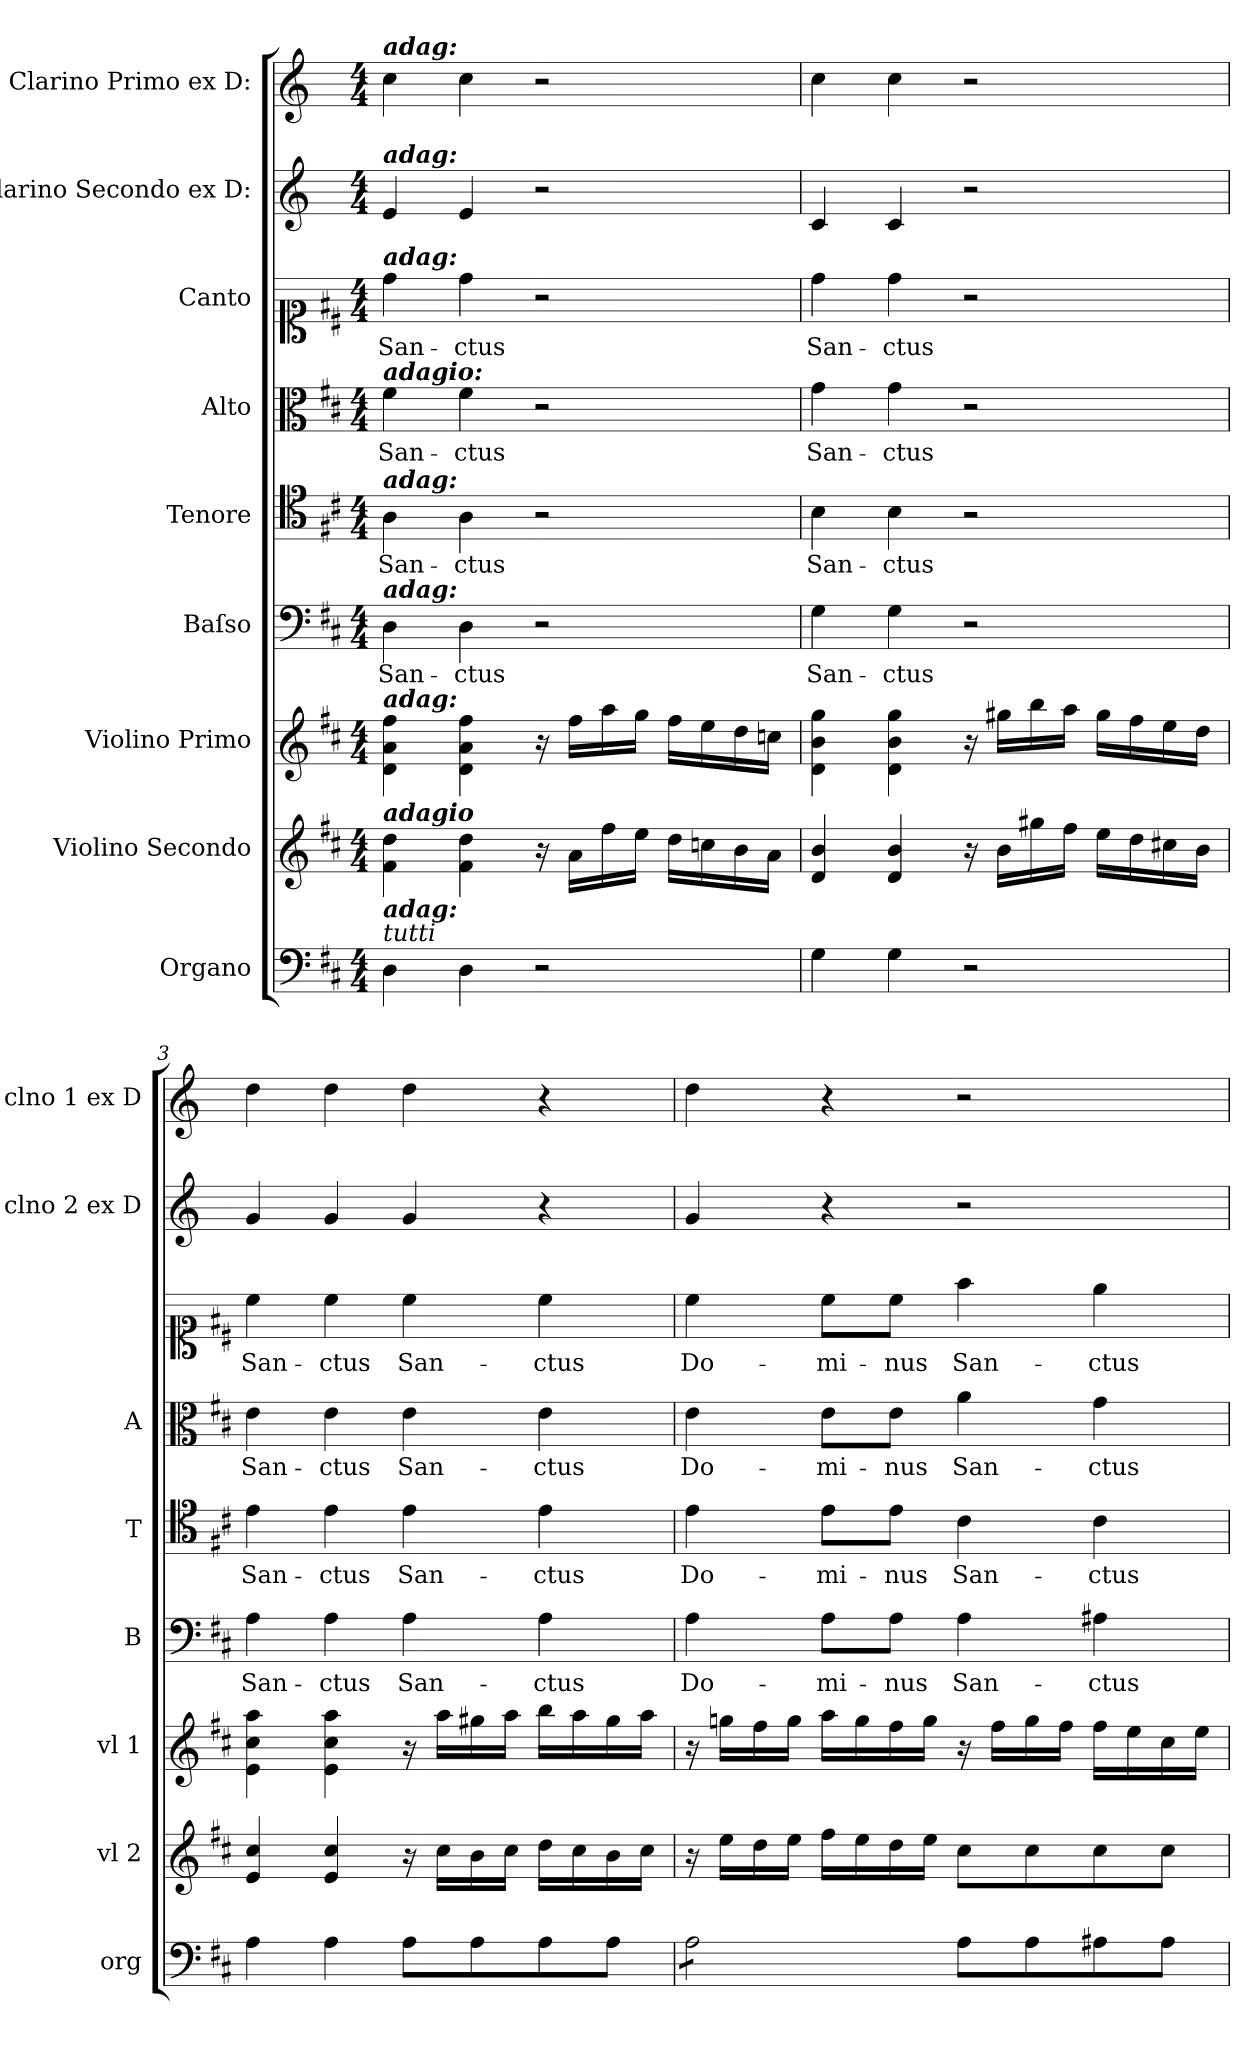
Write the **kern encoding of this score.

**kern	**kern	**kern	**kern	**text	**kern	**text	**kern	**text	**kern	**text	**kern	**kern
*part9	*part8	*part7	*part6	*part6	*part5	*part5	*part4	*part4	*part3	*part3	*part2	*part1
*staff9	*staff8	*staff7	*staff6	*staff6	*staff5	*staff5	*staff4	*staff4	*staff3	*staff3	*staff2	*staff1
*I"Organo	*I"Violino Secondo	*I"Violino Primo	*I"Baſso	*	*I"Tenore	*	*I"Alto	*	*I"Canto	*	*I"Clarino Secondo ex D:	*I"Clarino Primo ex D:
*I'org	*I'vl 2	*I'vl 1	*I'B	*	*I'T	*	*I'A	*	*	*	*I'clno 2 ex D	*I'clno 1 ex D
*clefF4	*clefG2	*clefG2	*clefF4	*	*clefC4	*	*clefC3	*	*clefC1	*	*clefG2	*clefG2
*	*	*	*	*	*	*	*	*	*	*	*ITrd-1c-2	*ITrd-1c-2
*k[f#c#]	*k[f#c#]	*k[f#c#]	*k[f#c#]	*	*k[f#c#]	*	*k[f#c#]	*	*k[f#c#]	*	*k[f#c#]	*k[f#c#]
*D:	*D:	*D:	*D:	*	*D:	*	*D:	*	*D:	*	*D:	*D:
*M4/4	*M4/4	*M4/4	*M4/4	*	*M4/4	*	*M4/4	*	*M4/4	*	*M4/4	*M4/4
=1	=1	=1	=1	=1	=1	=1	=1	=1	=1	=1	=1	=1
!	!	!	!	!	!	!	!	!	!	!	!	!LO:TX:a:Bi:t=adag&colon;
!	!	!	!	!	!	!	!	!	!	!	!LO:TX:a:Bi:t=adag&colon;	!
!	!	!	!	!	!	!	!	!	!LO:TX:a:Bi:t=adag&colon;	!	!	!
!	!	!	!	!	!	!	!LO:TX:a:Bi:t=adagio&colon;	!	!	!	!	!
!	!	!	!	!	!LO:TX:a:Bi:t=adag&colon;	!	!	!	!	!	!	!
!	!	!	!LO:TX:a:Bi:t=adag&colon;	!	!	!	!	!	!	!	!	!
!	!	!LO:TX:a:Bi:t=adag&colon;	!	!	!	!	!	!	!	!	!	!
!	!LO:TX:a:Bi:t=adagio	!	!	!	!	!	!	!	!	!	!	!
!LO:TX:a:i:t=tutti	!	!	!	!	!	!	!	!	!	!	!	!
!LO:TX:a:Bi:t=adag&colon;	!	!	!	!	!	!	!	!	!	!	!	!
4D\	4f#\ 4dd\	4d\ 4a\ 4ff#\	4D\	San-	4A\	San-	4f#\	San-	4dd\	San-	4f#/	4dd\
4D\	4f#\ 4dd\	4d\ 4a\ 4ff#\	4D\	-ctus	4A\	-ctus	4f#\	-ctus	4dd\	-ctus	4f#/	4dd\
2r	16r	16r	2r	.	2r	.	2r	.	2r	.	2r	2r
.	16a\LL	16ff#\LL	.	.	.	.	.	.	.	.	.	.
.	16ff#\	16aa\	.	.	.	.	.	.	.	.	.	.
.	16ee\JJ	16gg\JJ	.	.	.	.	.	.	.	.	.	.
.	16dd\LL	16ff#\LL	.	.	.	.	.	.	.	.	.	.
.	16ccn\	16ee\	.	.	.	.	.	.	.	.	.	.
.	16b\	16dd\	.	.	.	.	.	.	.	.	.	.
.	16a\JJ	16ccn\JJ	.	.	.	.	.	.	.	.	.	.
=2	=2	=2	=2	=2	=2	=2	=2	=2	=2	=2	=2	=2
!	!	!	!	!LO:LY:i	!	!LO:LY:i	!	!LO:LY:i	!	!LO:LY:i	!	!
4G\	4d/ 4b/	4d\ 4b\ 4gg\	4G\	San-	4B\	San-	4g\	San-	4dd\	San-	4d/	4dd\
!	!	!	!	!LO:LY:i	!	!LO:LY:i	!	!LO:LY:i	!	!LO:LY:i	!	!
4G\	4d/ 4b/	4d\ 4b\ 4gg\	4G\	-ctus	4B\	-ctus	4g\	-ctus	4dd\	-ctus	4d/	4dd\
2r	16r	16r	2r	.	2r	.	2r	.	2r	.	2r	2r
.	16b\LL	16gg#X\LL	.	.	.	.	.	.	.	.	.	.
.	16gg#X\	16bb\	.	.	.	.	.	.	.	.	.	.
.	16ff#\JJ	16aa\JJ	.	.	.	.	.	.	.	.	.	.
.	16ee\LL	16gg#\LL	.	.	.	.	.	.	.	.	.	.
.	16dd\	16ff#\	.	.	.	.	.	.	.	.	.	.
.	16cc#X\	16ee\	.	.	.	.	.	.	.	.	.	.
.	16b\JJ	16dd\JJ	.	.	.	.	.	.	.	.	.	.
=3	=3	=3	=3	=3	=3	=3	=3	=3	=3	=3	=3	=3
!	!	!	!	!LO:LY:i	!	!LO:LY:i	!	!LO:LY:i	!	!LO:LY:i	!	!
4A\	4e/ 4cc#/	4e\ 4cc#\ 4aa\	4A\	San-	4e\	San-	4e\	San-	4cc#\	San-	4a/	4ee\
!	!	!	!	!LO:LY:i	!	!LO:LY:i	!	!LO:LY:i	!	!LO:LY:i	!	!
4A\	4e/ 4cc#/	4e\ 4cc#\ 4aa\	4A\	-ctus	4e\	-ctus	4e\	-ctus	4cc#\	-ctus	4a/	4ee\
!	!	!	!	!LO:LY:i	!	!LO:LY:i	!	!LO:LY:i	!	!LO:LY:i	!	!
8A\L	16r	16r	4A\	San-	4e\	San-	4e\	San-	4cc#\	San-	4a/	4ee\
.	16cc#\LL	16aa\LL	.	.	.	.	.	.	.	.	.	.
8A\	16b\	16gg#X\	.	.	.	.	.	.	.	.	.	.
.	16cc#\JJ	16aa\JJ	.	.	.	.	.	.	.	.	.	.
!	!	!	!	!LO:LY:i	!	!LO:LY:i	!	!LO:LY:i	!	!LO:LY:i	!	!
8A\	16dd\LL	16bb\LL	4A\	-ctus	4e\	-ctus	4e\	-ctus	4cc#\	-ctus	4r	4r
.	16cc#\	16aa\	.	.	.	.	.	.	.	.	.	.
8A\J	16b\	16gg#\	.	.	.	.	.	.	.	.	.	.
.	16cc#\JJ	16aa\JJ	.	.	.	.	.	.	.	.	.	.
=4	=4	=4	=4	=4	=4	=4	=4	=4	=4	=4	=4	=4
*tremolo	*	*	*	*	*	*	*	*	*	*	*	*
8A\L	16r	16r	4A\	Do-	4e\	Do-	4e\	Do-	4cc#\	Do-	4a/	4ee\
.	16ee\LL	16ggn\LL	.	.	.	.	.	.	.	.	.	.
8A\	16dd\	16ff#\	.	.	.	.	.	.	.	.	.	.
.	16ee\JJ	16gg\JJ	.	.	.	.	.	.	.	.	.	.
8A\	16ff#\LL	16aa\LL	8A\L	-mi-	8e\L	-mi-	8e\L	-mi-	8cc#\L	-mi-	4r	4r
.	16ee\	16gg\	.	.	.	.	.	.	.	.	.	.
8A\J	16dd\	16ff#\	8A\J	-nus	8e\J	-nus	8e\J	-nus	8cc#\J	-nus	.	.
*Xtremolo	*	*	*	*	*	*	*	*	*	*	*	*
.	16ee\JJ	16gg\JJ	.	.	.	.	.	.	.	.	.	.
8A\L	8cc#\L	16r	4A\	San-	4c#\	San-	4a\	San-	4ff#\	San-	2r	2r
.	.	16ff#\LL	.	.	.	.	.	.	.	.	.	.
8A\	8cc#\	16gg\	.	.	.	.	.	.	.	.	.	.
.	.	16ff#\JJ	.	.	.	.	.	.	.	.	.	.
8A#X\	8cc#\	16ff#\LL	4A#X\	-ctus	4c#\	-ctus	4g\	-ctus	4ee\	-ctus	.	.
.	.	16ee\	.	.	.	.	.	.	.	.	.	.
8A#\J	8cc#\J	16cc#\	.	.	.	.	.	.	.	.	.	.
.	.	16ee\JJ	.	.	.	.	.	.	.	.	.	.
=	=	=	=	=	=	=	=	=	=	=	=	=
*-	*-	*-	*-	*-	*-	*-	*-	*-	*-	*-	*-	*-
